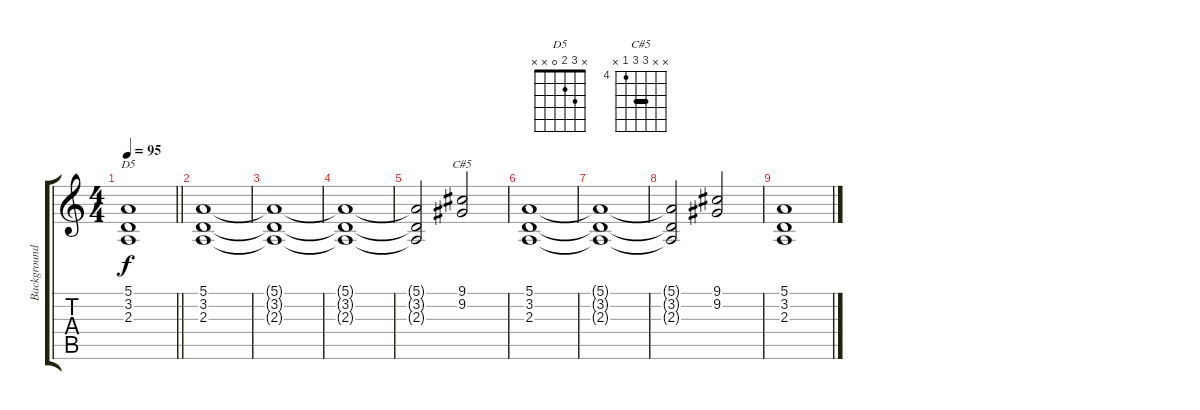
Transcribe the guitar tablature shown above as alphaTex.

\track ("Background" "Background") {instrument pad2warm}
\staff {score tabs}
\tuning (E4 B3 G3 D3 A2 E2) {hide}
\chord ("D5" x 3 2 0 x x)
\chord ("C#5" x x 6 6 4 x) {firstfret 4 barre 6}
\ts (4 4)
\tempo 95
\clef g2
\barLineRight lightlight
\ks c
(5.1 3.2 2.3).1{ch "D5" dy f} |
\section ("" "")
(5.1 3.2 2.3).1 |
(5.1{t} 3.2{t} 2.3{t}).1 |
(5.1{t} 3.2{t} 2.3{t}).1 |
(5.1{t} 3.2{t} 2.3{t}).2 (9.1 9.2).2{ch "C#5"} |
(5.1 3.2 2.3).1 |
(5.1{t} 3.2{t} 2.3{t}).1 |
(5.1{t} 3.2{t} 2.3{t}).2 (9.1 9.2).2 |
(5.1 3.2 2.3).1
